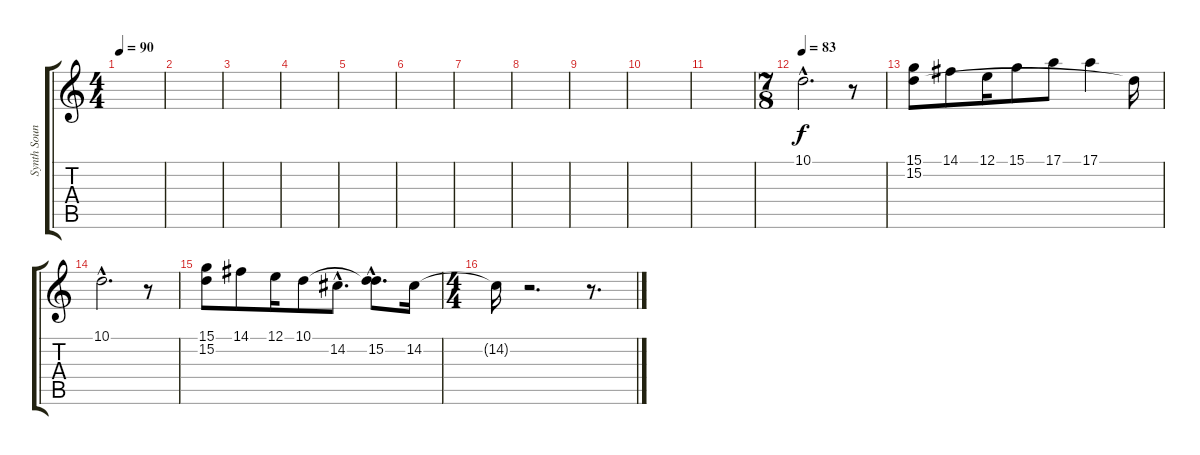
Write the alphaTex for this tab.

\track ("Synth Sound" "Synth Soun") {instrument lead8bassandlead}
\staff {score tabs}
\tuning (E4 B3 G3 D3 A2 E2) {hide}
\ts (4 4)
\tempo 90
\clef g2
\ks c
|
|
|
|
|
|
|
|
|
|
|
\ts (7 8)
\tempo 83
10.1{hac}.2{d} r.8 |
(15.1 15.2).8 14.1.8 12.1.16 15.1.8 17.1.8 17.1.4 15.2{t}.16 |
10.1{hac}.2{d} r.8 |
(15.1 15.2).8 14.1.8 12.1.16 10.1.8 14.2{hac}.8{d} (10.1{hac t} 15.2{hac}).8{d} 14.2.16 |
\ts (4 4)
14.2{t}.16 r.2{d} r.8{d}
